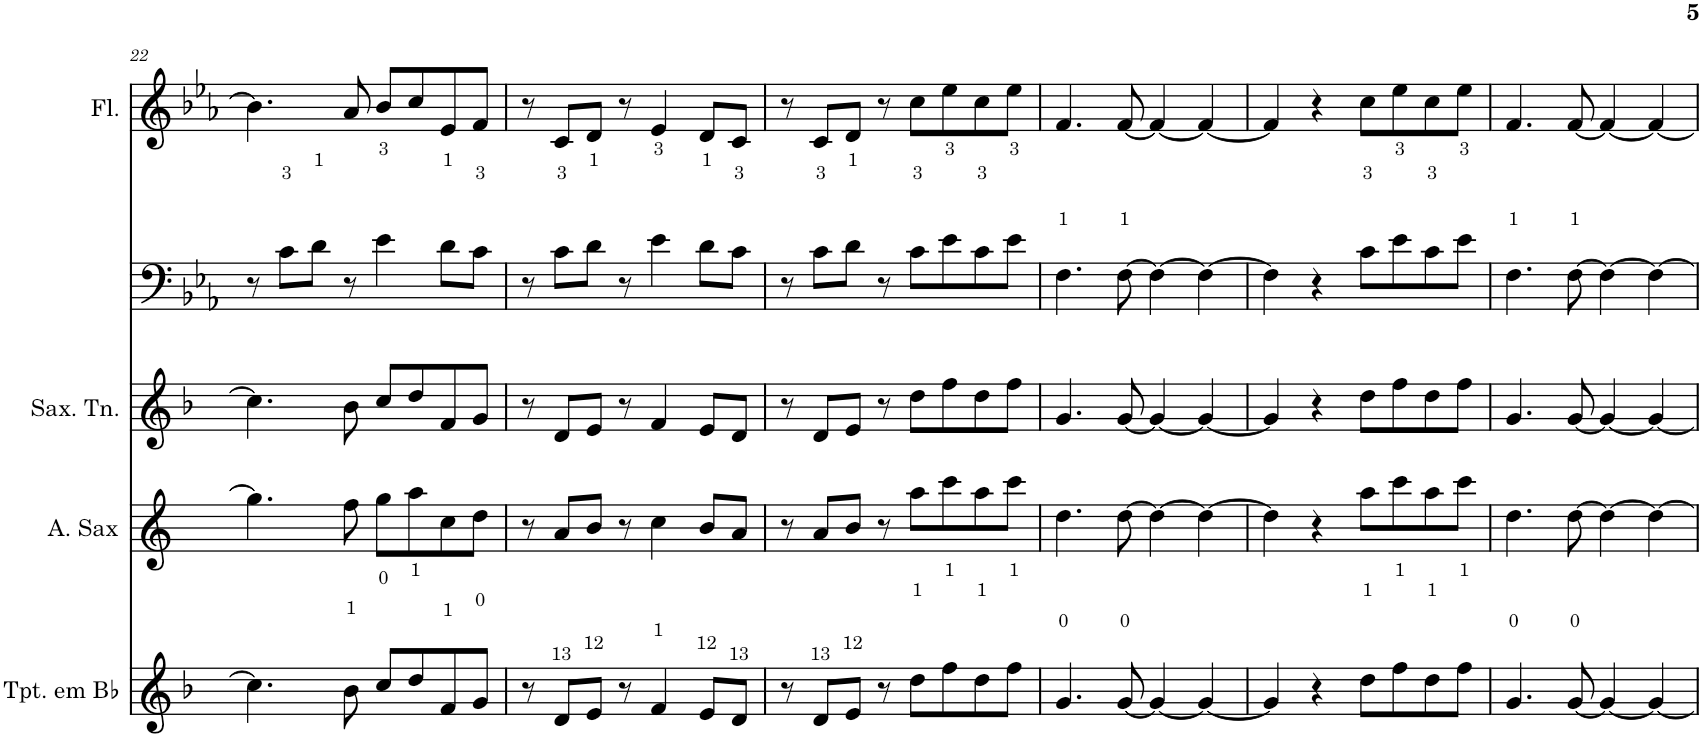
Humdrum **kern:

**kern	**kern	**kern	**kern	**kern
*part5	*part4	*part3	*part2	*part1
*staff5	*staff4	*staff3	*staff2	*staff1
*I"Trompete em Bb	*I"Saxofone Alto	*I"Saxofone Tenor	*I"Bone 1	*I"Flauta Transversal
*I'Tpt. em Bb	*	*I'Sax. Tn.	*	*I'Fl.
!!LO:PB:g=z
*clefG2	*clefG2	*clefG2	*clefF4	*clefG2
*Trd1c2	*Trd5c9	*Trd8c14	*	*
*k[b-]	*k[]	*k[b-]	*k[b-e-a-]	*k[b-e-a-]
*M4/4	*M4/4	*M4/4	*M4/4	*M4/4
=22	=22	=22	=22	=22
4.cc\]	4.gg\]	4.cc\]	8r	4.b-\]
.	.	.	8c\L	.
.	.	.	8d\J	.
8b-\	8ff\	8b-\	8r	8a-/
8cc/L	8gg\L	8cc/L	4e-\	8b-/L
8dd/	8aa\	8dd/	.	8cc/
8f/	8cc\	8f/	8d\L	8e-/
8g/J	8dd\J	8g/J	8c\J	8f/J
=23	=23	=23	=23	=23
8r	8r	8r	8r	8r
8d/L	8a/L	8d/L	8c\L	8c/L
8e/J	8b/J	8e/J	8d\J	8d/J
8r	8r	8r	8r	8r
4f/	4cc\	4f/	4e-\	4e-/
8e/L	8b/L	8e/L	8d\L	8d/L
8d/J	8a/J	8d/J	8c\J	8c/J
=24	=24	=24	=24	=24
8r	8r	8r	8r	8r
8d/L	8a/L	8d/L	8c\L	8c/L
8e/J	8b/J	8e/J	8d\J	8d/J
8r	8r	8r	8r	8r
8dd\L	8aa\L	8dd\L	8c\L	8cc\L
8ff\	8ccc\	8ff\	8e-\	8ee-\
8dd\	8aa\	8dd\	8c\	8cc\
8ff\J	8ccc\J	8ff\J	8e-\J	8ee-\J
=25	=25	=25	=25	=25
4.g/	4.dd\	4.g/	4.F\	4.f/
[8g/	[8dd\	[8g/	[8F\	[8f/
4g/_	4dd\_	4g/_	4F\_	4f/_
4g/_	4dd\_	4g/_	4F\_	4f/_
=26	=26	=26	=26	=26
4g/]	4dd\]	4g/]	4F\]	4f/]
4r	4r	4r	4r	4r
8dd\L	8aa\L	8dd\L	8c\L	8cc\L
8ff\	8ccc\	8ff\	8e-\	8ee-\
8dd\	8aa\	8dd\	8c\	8cc\
8ff\J	8ccc\J	8ff\J	8e-\J	8ee-\J
=27	=27	=27	=27	=27
4.g/	4.dd\	4.g/	4.F\	4.f/
[8g/	[8dd\	[8g/	[8F\	[8f/
4g/_	4dd\_	4g/_	4F\_	4f/_
4g/_	4dd\_	4g/_	4F\_	4f/_
=	=	=	=	=
*-	*-	*-	*-	*-
